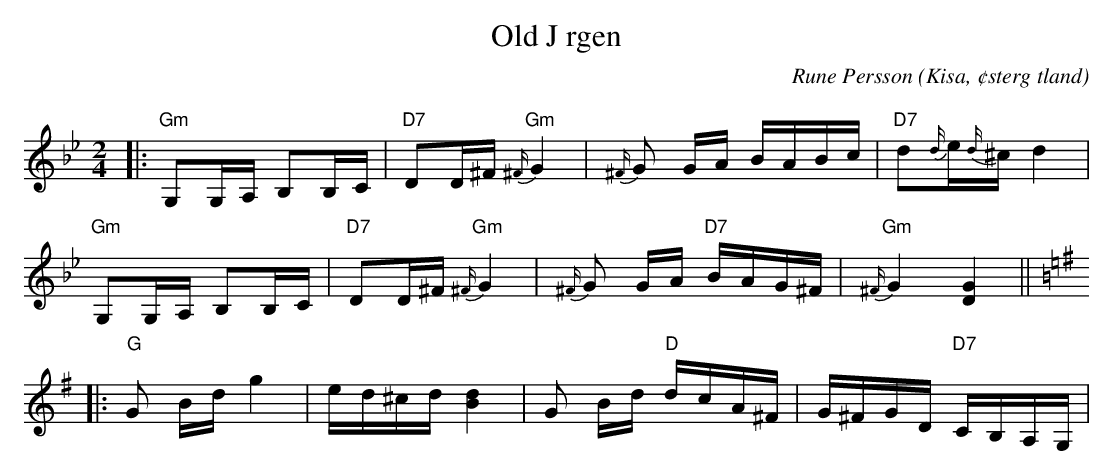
X:1
T:Old J rgen
C:Rune Persson
O:Kisa, ¢sterg tland
Q:60
M:2/4
L:1/8
K:Gm
|:"Gm"G,G,/A,/ B,B,/C/|"D7"DD/^F/ "Gm"{^F/}G2|{^F/}G G/A/ B/A/B/c/|"D7"d{d/}e/{d/}^c/ d2|
"Gm"G,G,/A,/ B,B,/C/|"D7"DD/^F/ "Gm"{^F/}G2|{^F/}G G/A/"D7" B/A/G/^F/|"Gm"{^F/}G2 [DG]2||
[K:G]|:"G"G B/d/ g2|e/d/^c/d/ [dB]2|G B/d/ "D"d/c/A/^F/|G/^F/G/D/ "D7"C/B,/A,/G,/|
